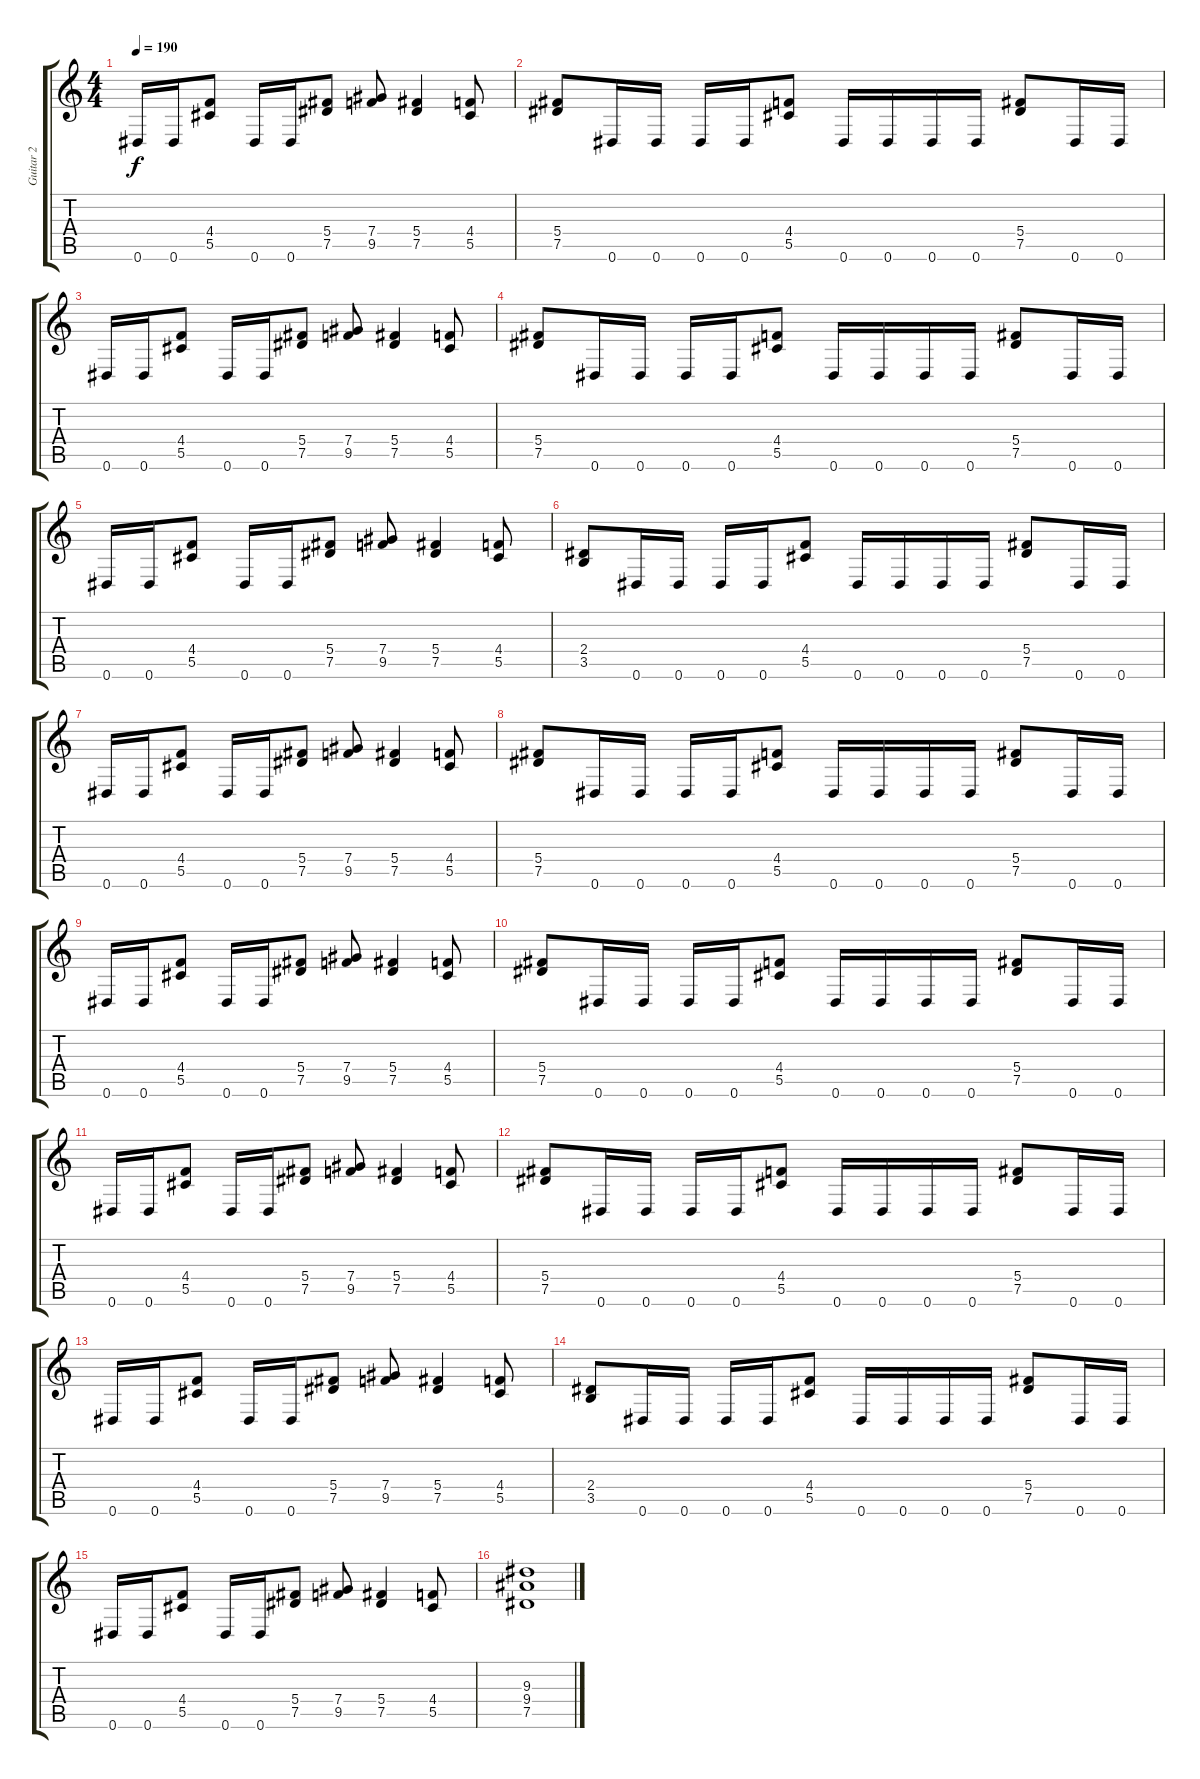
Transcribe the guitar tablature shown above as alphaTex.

\track ("Guitar 2" "Guitar 2") {instrument distortionguitar}
\staff {score tabs}
\tuning (Eb4 Bb3 Gb3 Db3 Ab2 Eb2) {hide}
\ts (4 4)
\tempo 190
\clef g2
\ks c
0.6.16{dy f} 0.6.16 (4.4 5.5).8 0.6.16 0.6.16 (5.4 7.5).8 (7.4 9.5).8 (5.4 7.5).4 (4.4 5.5).8 |
(5.4 7.5).8 0.6.16 0.6.16 0.6.16 0.6.16 (4.4 5.5).8 0.6.16 0.6.16 0.6.16 0.6.16 (5.4 7.5).8 0.6.16 0.6.16 |
0.6.16 0.6.16 (4.4 5.5).8 0.6.16 0.6.16 (5.4 7.5).8 (7.4 9.5).8 (5.4 7.5).4 (4.4 5.5).8 |
(5.4 7.5).8 0.6.16 0.6.16 0.6.16 0.6.16 (4.4 5.5).8 0.6.16 0.6.16 0.6.16 0.6.16 (5.4 7.5).8 0.6.16 0.6.16 |
0.6.16 0.6.16 (4.4 5.5).8 0.6.16 0.6.16 (5.4 7.5).8 (7.4 9.5).8 (5.4 7.5).4 (4.4 5.5).8 |
(2.4 3.5).8 0.6.16 0.6.16 0.6.16 0.6.16 (4.4 5.5).8 0.6.16 0.6.16 0.6.16 0.6.16 (5.4 7.5).8 0.6.16 0.6.16 |
0.6.16 0.6.16 (4.4 5.5).8 0.6.16 0.6.16 (5.4 7.5).8 (7.4 9.5).8 (5.4 7.5).4 (4.4 5.5).8 |
(5.4 7.5).8 0.6.16 0.6.16 0.6.16 0.6.16 (4.4 5.5).8 0.6.16 0.6.16 0.6.16 0.6.16 (5.4 7.5).8 0.6.16 0.6.16 |
0.6.16 0.6.16 (4.4 5.5).8 0.6.16 0.6.16 (5.4 7.5).8 (7.4 9.5).8 (5.4 7.5).4 (4.4 5.5).8 |
(5.4 7.5).8 0.6.16 0.6.16 0.6.16 0.6.16 (4.4 5.5).8 0.6.16 0.6.16 0.6.16 0.6.16 (5.4 7.5).8 0.6.16 0.6.16 |
0.6.16 0.6.16 (4.4 5.5).8 0.6.16 0.6.16 (5.4 7.5).8 (7.4 9.5).8 (5.4 7.5).4 (4.4 5.5).8 |
(5.4 7.5).8 0.6.16 0.6.16 0.6.16 0.6.16 (4.4 5.5).8 0.6.16 0.6.16 0.6.16 0.6.16 (5.4 7.5).8 0.6.16 0.6.16 |
0.6.16 0.6.16 (4.4 5.5).8 0.6.16 0.6.16 (5.4 7.5).8 (7.4 9.5).8 (5.4 7.5).4 (4.4 5.5).8 |
(2.4 3.5).8 0.6.16 0.6.16 0.6.16 0.6.16 (4.4 5.5).8 0.6.16 0.6.16 0.6.16 0.6.16 (5.4 7.5).8 0.6.16 0.6.16 |
0.6.16 0.6.16 (4.4 5.5).8 0.6.16 0.6.16 (5.4 7.5).8 (7.4 9.5).8 (5.4 7.5).4 (4.4 5.5).8 |
(9.3 9.4 7.5).1
